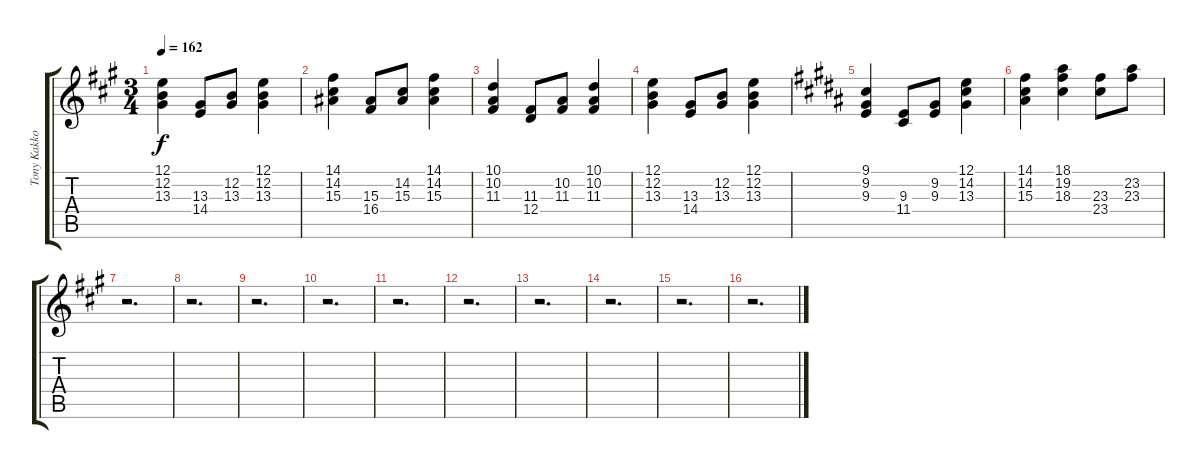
\track ("Tony Kakko (Piano/Keyboard and Synth)" "Tony Kakko") {instrument acousticgrandpiano}
\staff {score tabs}
\tuning (E4 B3 G3 D3 A2 E2) {hide}
\ts (3 4)
\tempo 162
\clef g2
\ks a
(12.1 12.2 13.3).4{dy f} (13.3 14.4).8 (12.2 13.3).8 (12.1 12.2 13.3).4 |
(14.1 14.2 15.3).4 (15.3 16.4).8 (14.2 15.3).8 (14.1 14.2 15.3).4 |
(10.1 10.2 11.3).4 (11.3 12.4).8 (10.2 11.3).8 (10.1 10.2 11.3).4 |
(12.1 12.2 13.3).4 (13.3 14.4).8 (12.2 13.3).8 (12.1 12.2 13.3).4 |
\ks b
(9.1 9.2 9.3).4 (9.3 11.4).8 (9.2 9.3).8 (12.1 14.2 13.3).4 |
(14.1 14.2 15.3).4 (18.1 19.2 18.3).4 (23.3 23.4).8 (23.2 23.3).8 |
\ks a
r.2{d} |
r.2{d} |
r.2{d} |
r.2{d} |
r.2{d} |
r.2{d} |
r.2{d} |
r.2{d} |
r.2{d} |
r.2{d}
